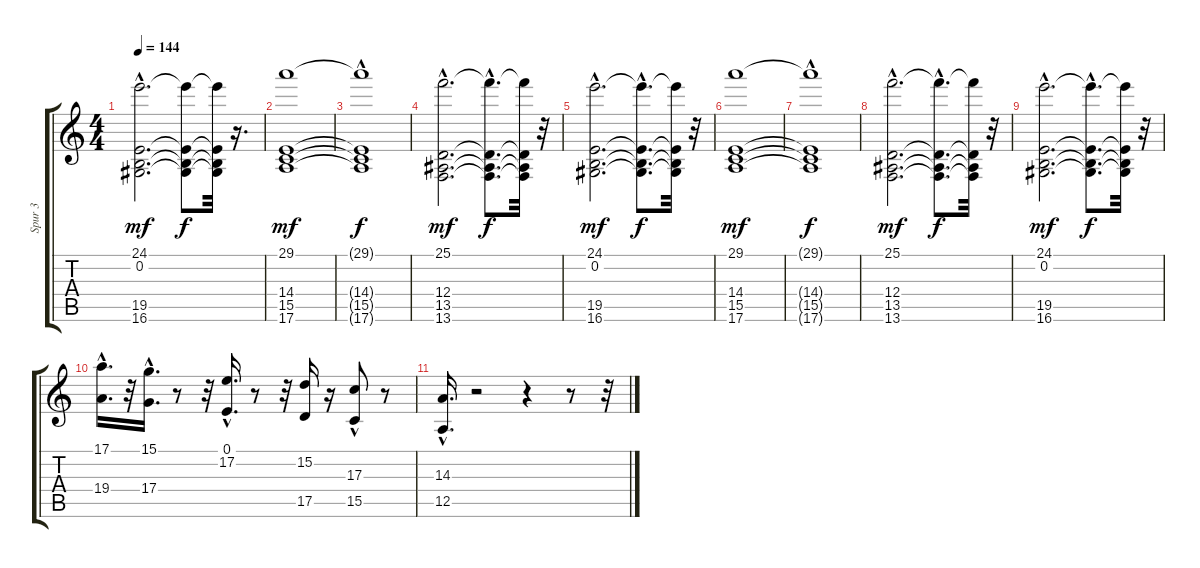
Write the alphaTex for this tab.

\track ("Spur 3" "Spur 3") {instrument stringensemble1}
\staff {score tabs}
\tuning (E4 B3 G3 D3 A2 E2) {hide}
\ts (4 4)
\tempo 144
\clef g2
\ks c
(24.1{hac} 0.2{hac} 19.5{hac} 16.6{hac}).2{d dy mf} (24.1{t} 0.2{t} 19.5{t} 16.6{t}).8{dy f} (24.1{t} 0.2{t} 19.5{t} 16.6{t}).32 r.16{d} |
(29.1 14.4 15.5 17.6).1{dy mf} |
(29.1{t} 14.4{hac t} 15.5{t} 17.6{hac t}).1{dy f} |
(25.1{hac} 12.4{hac} 13.5{hac} 13.6{hac}).2{d dy mf} (25.1{hac t} 12.4{hac t} 13.5{hac t} 13.6{hac t}).8{d dy f} (25.1{t} 12.4{t} 13.5{t} 13.6{t}).32 r.32 |
(24.1{hac} 0.2{hac} 19.5{hac} 16.6{hac}).2{d dy mf} (24.1{hac t} 0.2{hac t} 19.5{hac t} 16.6{hac t}).8{d dy f} (24.1{t} 0.2{t} 19.5{t} 16.6{t}).32 r.32 |
(29.1 14.4 15.5 17.6).1{dy mf} |
(29.1{t} 14.4{hac t} 15.5{t} 17.6{hac t}).1{dy f} |
(25.1{hac} 12.4{hac} 13.5{hac} 13.6{hac}).2{d dy mf} (25.1{hac t} 12.4{hac t} 13.5{hac t} 13.6{hac t}).8{d dy f} (25.1{t} 12.4{t} 13.5{t} 13.6{t}).32 r.32 |
(24.1{hac} 0.2{hac} 19.5{hac} 16.6{hac}).2{d dy mf} (24.1{hac t} 0.2{hac t} 19.5{hac t} 16.6{hac t}).8{d dy f} (24.1{t} 0.2{t} 19.5{t} 16.6{t}).32 r.32 |
(17.1{hac} 19.4{hac}).16{d} r.32 (15.1{hac} 17.4{hac}).16{d} r.8 r.32 (0.1 17.2{hac}).16{d} r.8 r.32 (15.2 17.5).16 r.16 (17.3 15.5{hac}).8 r.8 |
(14.3{hac} 12.5{hac}).16{d} r.2 r.4 r.8 r.32
